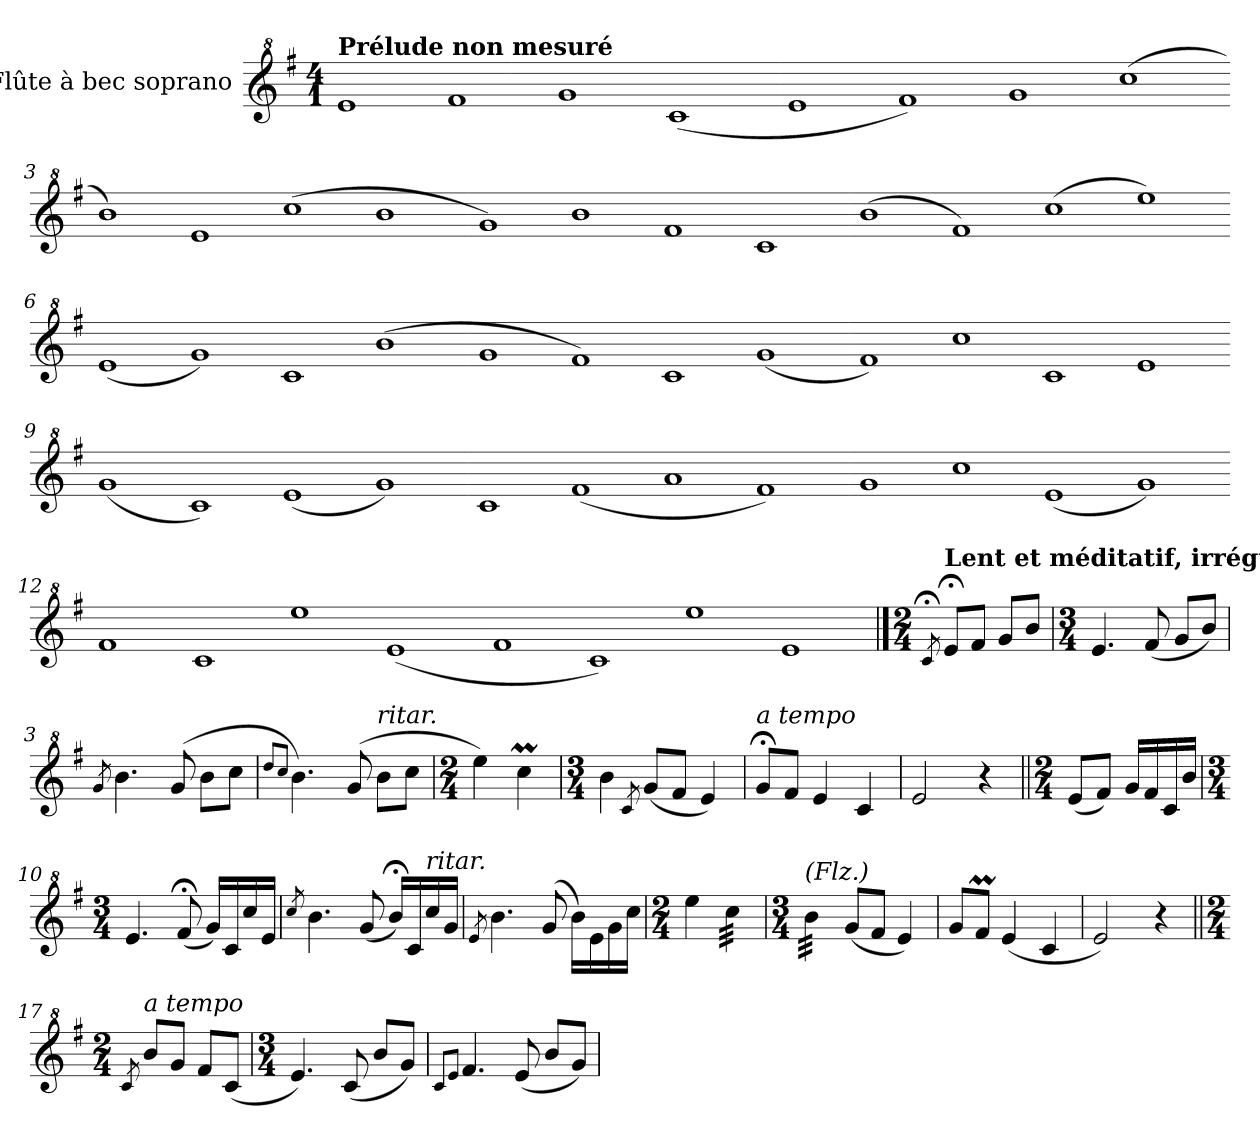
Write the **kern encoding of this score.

**kern
*part1
*staff1
*I"Flûte à bec soprano
*clefG^2
*k[f#]
*M4/1
=1
!LO:TX:a:B:t=Prélude non mesuré
1ee
1ff#
1gg
(<1cc
=2-
1ee
1ff#)
1gg
(>1ccc
=3-
1bb)
1ee
(>1ccc
1bb
=4-
1gg)
1bb
1ff#
1cc
!!LO:LB:g=z
=5-
(>1bb
1ff#)
(>1ccc
1eee)
=6-
(<1ee
1gg)
1cc
(>1bb
=7-
1gg
1ff#)
1cc
(<1gg
=8-
1ff#)
1ccc
1cc
1ee
=9-
(<1gg
1cc)
(<1ee
1gg)
!!LO:LB:g=z
=10-
1cc
(<1ff#
1aa
1ff#)
=11-
1gg
1ccc
(<1ee
1gg)
=12-
1ff#
1cc
1eee
(<1ee
=13-
1ff#
1cc)
1eee
1ee
!!LO:LB:g=z
==1
*M2/4
8qcc;</
!LO:TX:a:B:t=Lent et méditatif, irrégulier
8ee;</L
8ff#/J
8gg/L
8bb/J
=2
*M3/4
4.ee/
(<8ff#/
8gg/L
8bb/J)
=3
8qgg/
4.bb\
(>8gg/
8bb\L
8ccc\J
=4
8qddd/L
8qccc/J
4.bb\)
(>8gg/
!LO:TX:a:i:t=ritar.
8bb\L
8ccc\J
=5
*M2/4
4eee\)
4cccM\
!!LO:LB:g=z
=6
*M3/4
4bb\
8qcc/
(<8gg/L
8ff#/J
4ee/)
=7
!LO:TX:a:i:t=a tempo
8gg;</L
8ff#/J
4ee/
4cc/
=8
2ee/
4r
=9||
*M2/4
(<8ee/L
8ff#/J)
16gg/LL
16ff#/
16cc/
16bb/JJ
=10
*M3/4
4.ee/
(<8ff#;</
16gg/LL)
16cc/
16ccc/
16ee/JJ
!!LO:LB:g=z
=11
8qccc/
4.bb\
(<8gg/
16bb;</LL)
16cc/
!LO:TX:a:i:t=ritar.
16ccc/
16gg/JJ
=12
8qee/
4.bb\
(<8gg/
16bb\LL)
16ee\
16gg\
16ccc\JJ
=13
*M2/4
4eee\
!LO:TX:a:i:t=(Flz.)
*tremolo
(>32ccc\LLL
(>32ccc\
(>32ccc\
(>32ccc\
(>32ccc\
(>32ccc\
(>32ccc\
32ccc\JJJ
=14
*M3/4
!LO:TX:a:i:t=(Flz.)
32bb\)LLL
32bb\)
32bb\)
32bb\)
32bb\)
32bb\)
32bb\)
32bb\)JJJ
*Xtremolo
(<8gg/L
8ff#/J
4ee/)
=15
8gg/L
8ff#m/J
(<4ee/
4cc/
=16
2ee/)
4r
!!LO:LB:g=z
=17||
*M2/4
8qcc/
!LO:TX:a:i:t=a tempo
8bb/L
8gg/J
8ff#/L
(<8cc/J
=18
*M3/4
4.ee/)
(<8cc/
8bb/L
8gg/J)
=19
8qcc/L
8qee/J
4.ff#/
(<8ee/
8bb/L
8gg/J)
=
*-
